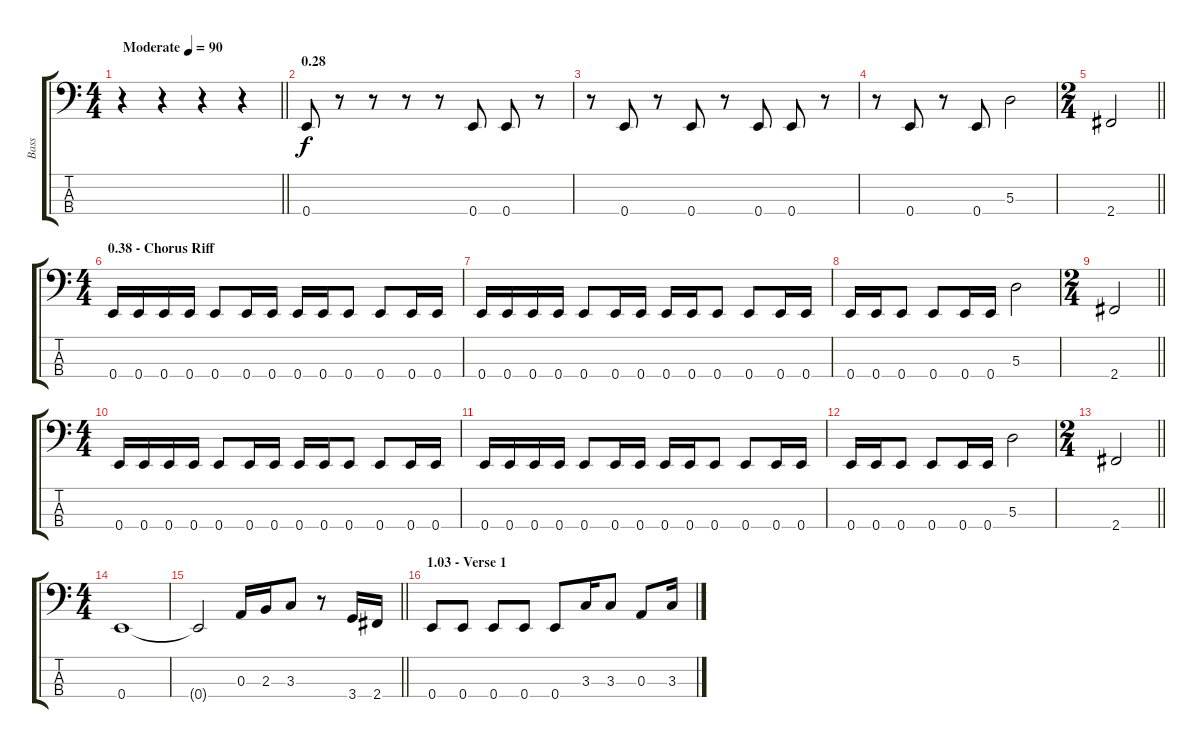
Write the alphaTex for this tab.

\track ("Bass" "Bass") {instrument electricbassfinger}
\staff {score tabs}
\tuning (G2 D2 A1 E1) {hide}
\ts (4 4)
\tempo (90 "Moderate")
\clef f4
\barLineRight lightlight
\ks c
r.4{dy f instrument electricbassfinger} r.4 r.4 r.4 |
\section ("" "0.28")
0.4.8 r.8 r.8 r.8 r.8 0.4.8 0.4.8 r.8 |
r.8 0.4.8 r.8 0.4.8 r.8 0.4.8 0.4.8 r.8 |
r.8 0.4.8 r.8 0.4.8 5.3.2 |
\ts (2 4)
\barLineRight lightlight
2.4.2 |
\ts (4 4)
\section ("" "0.38 - Chorus Riff")
0.4.16 0.4.16 0.4.16 0.4.16 0.4.8 0.4.16 0.4.16 0.4.16 0.4.16 0.4.8 0.4.8 0.4.16 0.4.16 |
0.4.16 0.4.16 0.4.16 0.4.16 0.4.8 0.4.16 0.4.16 0.4.16 0.4.16 0.4.8 0.4.8 0.4.16 0.4.16 |
0.4.16 0.4.16 0.4.8 0.4.8 0.4.16 0.4.16 5.3.2 |
\ts (2 4)
\barLineRight lightlight
2.4.2 |
\ts (4 4)
0.4.16 0.4.16 0.4.16 0.4.16 0.4.8 0.4.16 0.4.16 0.4.16 0.4.16 0.4.8 0.4.8 0.4.16 0.4.16 |
0.4.16 0.4.16 0.4.16 0.4.16 0.4.8 0.4.16 0.4.16 0.4.16 0.4.16 0.4.8 0.4.8 0.4.16 0.4.16 |
0.4.16 0.4.16 0.4.8 0.4.8 0.4.16 0.4.16 5.3.2 |
\ts (2 4)
\barLineRight lightlight
2.4.2 |
\ts (4 4)
0.4.1 |
\barLineRight lightlight
0.4{t}.2 0.3.16 2.3.16 3.3.8 r.8 3.4.16 2.4.16 |
\section ("" "1.03 - Verse 1")
0.4.8 0.4.8 0.4.8 0.4.8 0.4.8 3.3.16 3.3.8 0.3.8 3.3.16
